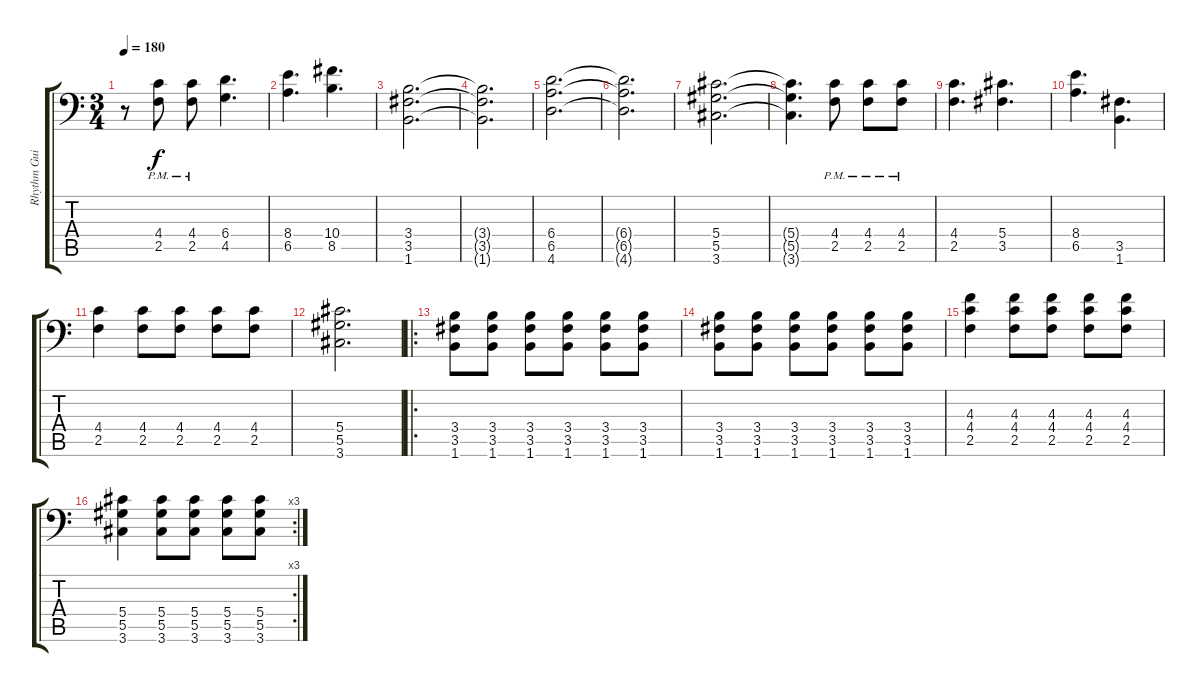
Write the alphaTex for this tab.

\track ("Rhythm Guitar 2" "Rhythm Gui") {instrument distortionguitar}
\staff {score tabs}
\tuning (Bb3 F3 Db3 Ab2 Eb2 Bb1) {hide}
\ts (3 4)
\tempo 180
\clef f4
\ks c
r.8{dy f} (4.4{pm} 2.5{pm}).8 (4.4{pm} 2.5{pm}).8 (6.4 4.5).4{d} |
(8.4 6.5).4{d} (10.4 8.5).4{d} |
(3.4 3.5 1.6).2{d} |
(3.4{t} 3.5{t} 1.6{t}).2{d} |
(6.4 6.5 4.6).2{d} |
(6.4{t} 6.5{t} 4.6{t}).2{d} |
(5.4 5.5 3.6).2{d} |
(5.4{t} 5.5{t} 3.6{t}).4{d} (4.4{pm} 2.5{pm}).8 (4.4{pm} 2.5{pm}).8 (4.4{pm} 2.5{pm}).8 |
(4.4 2.5).4{d} (5.4 3.5).4{d} |
(8.4 6.5).4{d} (3.5 1.6).4{d} |
(4.4 2.5).4 (4.4 2.5).8 (4.4 2.5).8 (4.4 2.5).8 (4.4 2.5).8 |
(5.4 5.5 3.6).2{d} |
\ro
(3.4 3.5 1.6).8 (3.4 3.5 1.6).8 (3.4 3.5 1.6).8 (3.4 3.5 1.6).8 (3.4 3.5 1.6).8 (3.4 3.5 1.6).8 |
(3.4 3.5 1.6).8 (3.4 3.5 1.6).8 (3.4 3.5 1.6).8 (3.4 3.5 1.6).8 (3.4 3.5 1.6).8 (3.4 3.5 1.6).8 |
(4.3 4.4 2.5).4 (4.3 4.4 2.5).8 (4.3 4.4 2.5).8 (4.3 4.4 2.5).8 (4.3 4.4 2.5).8 |
\rc 3
(5.4 5.5 3.6).4 (5.4 5.5 3.6).8 (5.4 5.5 3.6).8 (5.4 5.5 3.6).8 (5.4 5.5 3.6).8
